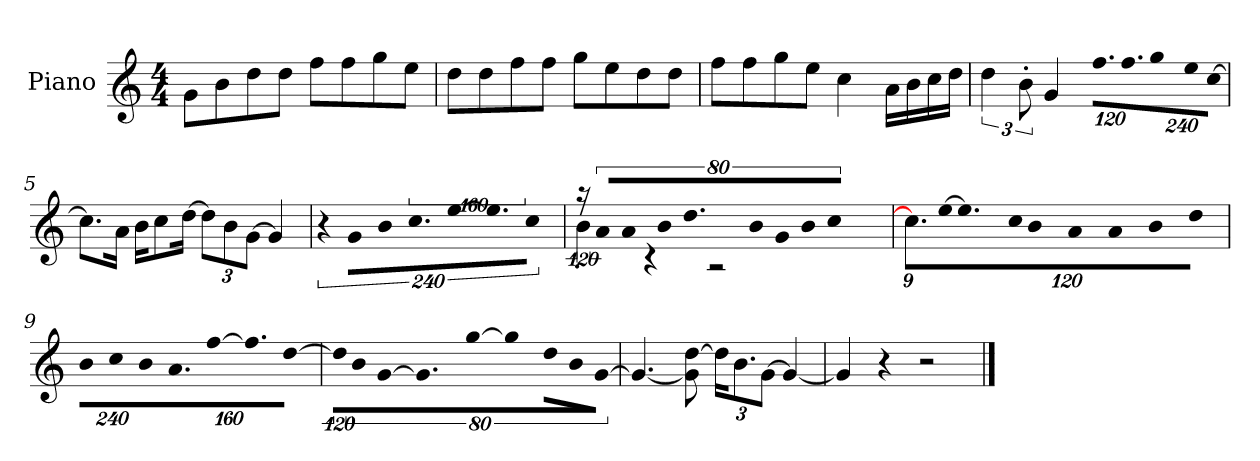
**kern
*part1
*staff1
*I"Piano
*I'P-no
*clefG2
*k[]
*M4/4
*MM90
=1
8g\L
8b\
8dd\
8dd\J
8ff\L
8ff\
8gg\
8ee\J
=2
8dd\L
8dd\
8ff\
8ff\J
8gg\L
8ee\
8dd\
8dd\J
=3
8ff\L
8ff\
8gg\
8ee\J
4cc\
16a\LL
16b\
16cc\
16dd\JJ
=4
6dd\
12b'\
4g/
*Xbrackettup
!LO:N:vis=16.
960%103ff\LL
!LO:N:vis=16.
960%103ff\J
!LO:N:vis=8
960%137gg\
!LO:N:vis=16
1920%137ee\L
!LO:N:vis=16
[1920%137cc\JJ
!!LO:LB:g=z
=5
8.cc\L]
16a\Jk
16b\KL
8cc\
[16dd\Jk
12dd\L]
12b\
[12g\J
4g/]
=6
*brackettup
!LO:N:vis=8
960%137r
!LO:N:vis=8
960%137g\L
!LO:N:vis=8
960%137b\
!LO:N:vis=8.
640%137cc\
!LO:N:vis=16
[1920%137ee\K
!LO:N:vis=8.
640%137ee\]
!LO:N:vis=16
1920%137cc\Jk
=7
!LO:N:vis=16
*^
1920%107r	4b'\
!LO:N:vis=8	!
640%71a/L	.
!LO:N:vis=8	!
640%71a/	.
.	4r
!LO:N:vis=8	!
640%71b/	.
9.dd/	.
.	2r
!LO:N:vis=8	!
640%71b/	.
!LO:N:vis=8	!
640%71g/	.
!LO:N:vis=8	!
640%71b/	.
!LO:N:vis=8	!
[640%71cc/J	.
960ryy	.
*v	*v
=8
*Xbrackettup
9.cc\L]
!LO:N:vis=16
[1920%107ee\K
9.ee\]
!LO:N:vis=16
1920%107cc\K
!LO:N:vis=8
640%71b\
!LO:N:vis=8
640%71a\
!LO:N:vis=8
640%71a\
!LO:N:vis=8
640%71b\
!LO:N:vis=8
640%71dd\J
!!LO:LB:g=z
=9
!LO:N:vis=8
960%137b\L
!LO:N:vis=8
960%137cc\
!LO:N:vis=8
960%137b\
!LO:N:vis=8.
640%137a\
!LO:N:vis=16
[1920%137ff\K
!LO:N:vis=8.
640%137ff\]
!LO:N:vis=16
[1920%137dd\Jk
=10
*brackettup
!LO:N:vis=16
1920%107dd\KL]
!LO:N:vis=8
640%71b\
!LO:N:vis=16
[1920%107g\K
9.g\]
!LO:N:vis=16
[1920%107gg\Jk
!LO:N:vis=4
1920%427gg\]
!LO:N:vis=8
640%71dd\L
!LO:N:vis=8
640%71b\
!LO:N:vis=8
[640%71g\J
=11
4.g/_
8g\] [8dd\
*Xbrackettup
24dd\KL]
12.b\
[12g\J
4g/_
=12
4g/]
4r
2r
==
*-
